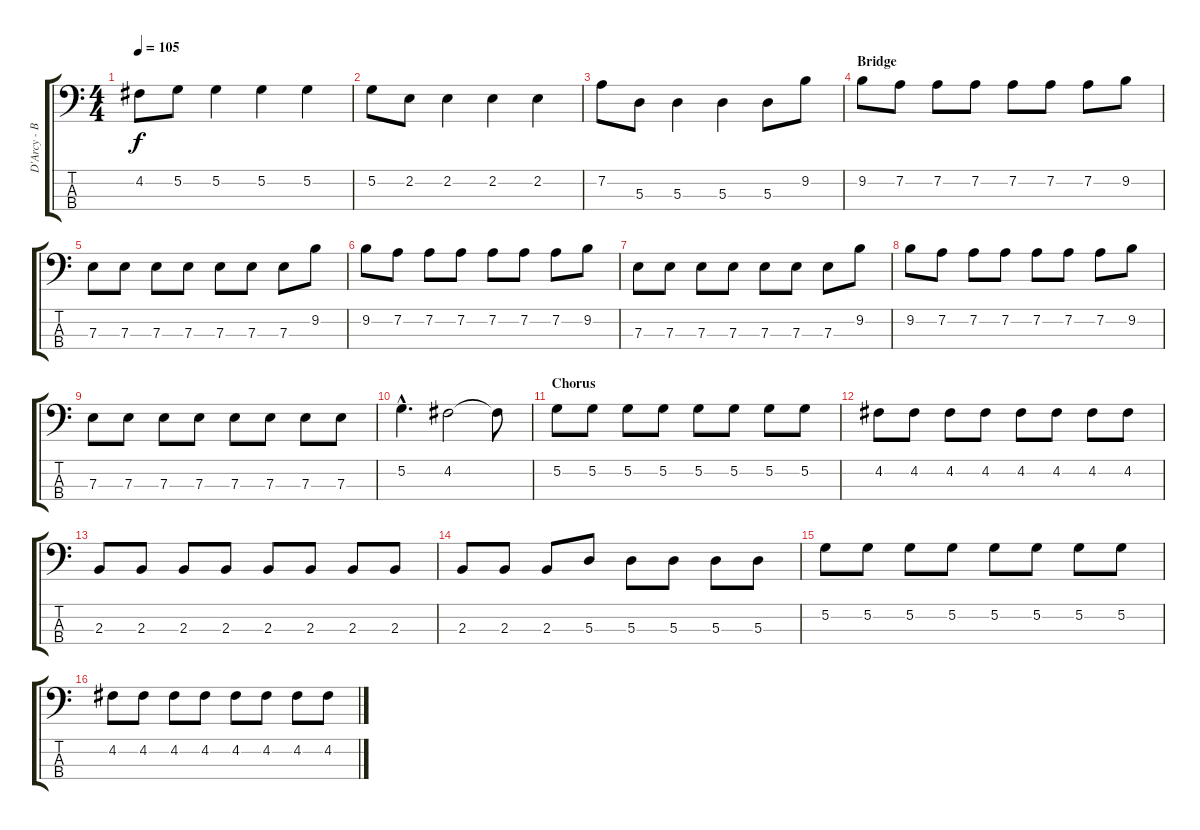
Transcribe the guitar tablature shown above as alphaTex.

\track ("D'Arcy - Bass" "D'Arcy - B") {instrument electricbassfinger}
\staff {score tabs}
\tuning (G2 D2 A1 E1) {hide}
\ts (4 4)
\tempo 105
\clef f4
\ks c
4.2.8{dy f} 5.2.8 5.2.4 5.2.4 5.2.4 |
5.2.8 2.2.8 2.2.4 2.2.4 2.2.4 |
7.2.8 5.3.8 5.3.4 5.3.4 5.3.8 9.2.8 |
\section ("" "Bridge")
9.2.8 7.2.8 7.2.8 7.2.8 7.2.8 7.2.8 7.2.8 9.2.8 |
7.3.8 7.3.8 7.3.8 7.3.8 7.3.8 7.3.8 7.3.8 9.2.8 |
9.2.8 7.2.8 7.2.8 7.2.8 7.2.8 7.2.8 7.2.8 9.2.8 |
7.3.8 7.3.8 7.3.8 7.3.8 7.3.8 7.3.8 7.3.8 9.2.8 |
9.2.8 7.2.8 7.2.8 7.2.8 7.2.8 7.2.8 7.2.8 9.2.8 |
7.3.8 7.3.8 7.3.8 7.3.8 7.3.8 7.3.8 7.3.8 7.3.8 |
5.2{hac}.4{d} 4.2.2 4.2{t}.8 |
\section ("" "Chorus")
5.2.8 5.2.8 5.2.8 5.2.8 5.2.8 5.2.8 5.2.8 5.2.8 |
4.2.8 4.2.8 4.2.8 4.2.8 4.2.8 4.2.8 4.2.8 4.2.8 |
2.3.8 2.3.8 2.3.8 2.3.8 2.3.8 2.3.8 2.3.8 2.3.8 |
2.3.8 2.3.8 2.3.8 5.3.8 5.3.8 5.3.8 5.3.8 5.3.8 |
5.2.8 5.2.8 5.2.8 5.2.8 5.2.8 5.2.8 5.2.8 5.2.8 |
4.2.8 4.2.8 4.2.8 4.2.8 4.2.8 4.2.8 4.2.8 4.2.8
